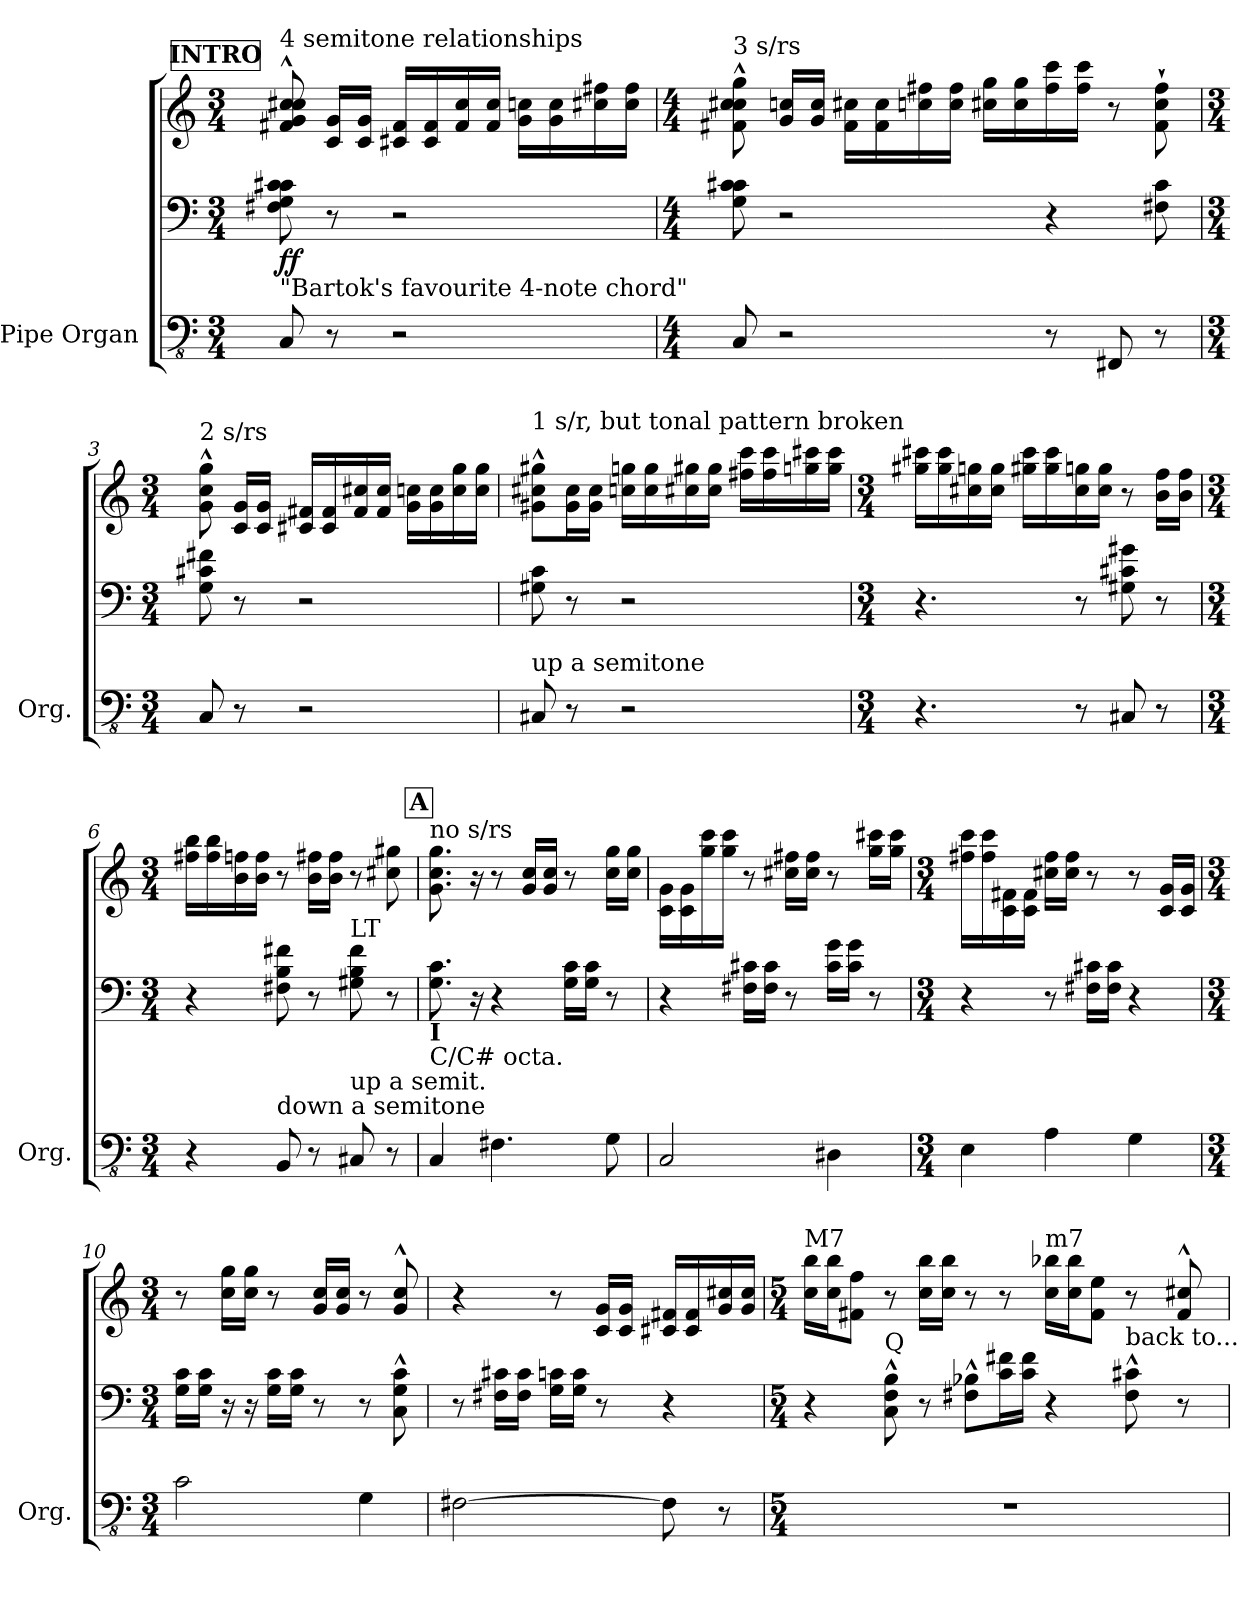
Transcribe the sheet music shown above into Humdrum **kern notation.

**kern	**kern	**kern	**dynam
*part1	*part1	*part1	*part1
*staff3	*staff2	*staff1	*staff1/2/3
*I"Pipe Organ	*	*	*
*I'Org.	*	*	*
*clefFv4	*clefF4	*clefG2	*
*k[]	*k[]	*k[]	*
*M3/4	*M3/4	*M3/4	*
*MM120	*MM120	*MM120	*
!!LO:REH:place=s1:a:B:fs=14:t=INTRO
=1	=1	=1	=1
!	!	!LO:TX:a:t=4 semitone relationships	!
!LO:TX:a:t="Bartok's favourite 4-note chord"	!	!	!
!	!	!	!LO:DY:b=2
8CC/	8F#X\ 8G\ 8c\ 8c#X\	8f#X/^^ 8g/^^ 8cc/^^ 8cc#X/^^	ff
8r	8r	16c/ 16g/LL	.
.	.	16c/ 16g/JJ	.
2r	2r	16c#X/ 16f#/LL	.
.	.	16c#/ 16f#/	.
.	.	16f#/ 16cc#/	.
.	.	16f#/ 16cc#/JJ	.
.	.	16g\ 16ccn\LL	.
.	.	16g\ 16cc\	.
.	.	16cc#X\ 16ff#X\	.
.	.	16cc#\ 16ff#\JJ	.
=2	=2	=2	=2
*M4/4	*M4/4	*M4/4	*
!	!	!LO:TX:a:t=3 s/rs	!
8CC/	8G\ 8c\ 8c#X\	8f#X\^^ 8cc\^^ 8cc#X\^^ 8gg\^^	.
2r	2r	16g/ 16ccn/LL	.
.	.	16g/ 16cc/JJ	.
.	.	16f#\ 16cc#X\LL	.
.	.	16f#\ 16cc#\	.
.	.	16ccn\ 16ff#X\	.
.	.	16cc\ 16ff#\JJ	.
.	.	16cc#X\ 16gg\LL	.
.	.	16cc#\ 16gg\	.
8r	4r	16ff#\ 16ccc\	.
.	.	16ff#\ 16ccc\JJ	.
8FFF#X/	.	8r	.
8r	8F#X\ 8c#\	8f#\` 8cc#\` 8ff#\`	.
!!LO:LB:g=z
=3	=3	=3	=3
*M3/4	*M3/4	*M3/4	*
!	!	!LO:TX:a:t=2 s/rs	!
8CC/	8G\ 8c#X\ 8f#X\	8g\^^ 8cc\^^ 8gg\^^	.
8r	8r	16c/ 16g/LL	.
.	.	16c/ 16g/JJ	.
2r	2r	16c#X/ 16f#X/LL	.
.	.	16c#/ 16f#/	.
.	.	16f#/ 16cc#X/	.
.	.	16f#/ 16cc#/JJ	.
.	.	16g\ 16ccn\LL	.
.	.	16g\ 16cc\	.
.	.	16cc\ 16gg\	.
.	.	16cc\ 16gg\JJ	.
=4	=4	=4	=4
!	!	!LO:TX:a:t=1 s/r, but tonal pattern broken	!
!LO:TX:a:t=up a semitone	!	!	!
8CC#X/	8G#X\ 8c\	8g#X\^^ 8cc#X\^^ 8gg#X\^^L	.
8r	8r	16g#\ 16cc#\L	.
.	.	16g#\ 16cc#\JJ	.
2r	2r	16ccn\ 16ggn\LL	.
.	.	16cc\ 16gg\	.
.	.	16cc#X\ 16gg#X\	.
.	.	16cc#\ 16gg#\JJ	.
.	.	16ff#X\ 16ccc\LL	.
.	.	16ff#\ 16ccc\	.
.	.	16ggn\ 16ccc#X\	.
.	.	16gg\ 16ccc#\JJ	.
!!LO:LB:g=z
=5	=5	=5	=5
*M3/4	*M3/4	*M3/4	*
4.r	4.r	16gg#X\ 16ccc#X\LL	.
.	.	16gg#\ 16ccc#\	.
.	.	16cc#X\ 16ggn\	.
.	.	16cc#\ 16gg\JJ	.
.	.	16gg#X\ 16ccc#\LL	.
.	.	16gg#\ 16ccc#\	.
8r	8r	16cc#\ 16ggn\	.
.	.	16cc#\ 16gg\JJ	.
8CC#X/	8G#X\ 8c#X\ 8g#X\	8r	.
8r	8r	16b\ 16ff\LL	.
.	.	16b\ 16ff\JJ	.
=6	=6	=6	=6
*M3/4	*M3/4	*M3/4	*
4r	4r	16ff#X\ 16bb\LL	.
.	.	16ff#\ 16bb\	.
.	.	16b\ 16ffn\	.
.	.	16b\ 16ff\JJ	.
!LO:TX:a:t=down a semitone	!	!	!
8BBB/	8F#X\ 8B\ 8f#X\	8r	.
8r	8r	16b\ 16ff#X\LL	.
.	.	16b\ 16ff#\JJ	.
!	!LO:TX:a:t=LT	!	!
!LO:TX:a:t=up a semit.	!	!	!
8CC#X/	8G#X\ 8B\ 8f#\	8r	.
8r	8r	8cc#X\ 8gg#X\	.
!!LO:REH:place=s1:a:B:fs=14:t=A
=7	=7	=7	=7
!	!	!LO:TX:a:t=no s/rs	!
!LO:TX:a:t=C/C# octa.	!	!	!
!LO:TX:a:B:t=I	!	!	!
4CC/	8.G\ 8.c\	8.g\ 8.cc\ 8.gg\	.
.	16r	16r	.
4.FF#X\	4r	8r	.
.	.	16g/ 16cc/LL	.
.	.	16g/ 16cc/JJ	.
.	16G\ 16c\LL	8r	.
.	16G\ 16c\JJ	.	.
8GG\	8r	16cc\ 16gg\LL	.
.	.	16cc\ 16gg\JJ	.
!!LO:PB:g=z
=8	=8	=8	=8
2CC/	4r	16c\ 16g\LL	.
.	.	16c\ 16g\	.
.	.	16gg\ 16ccc\	.
.	.	16gg\ 16ccc\JJ	.
.	16F#X\ 16c#X\LL	8r	.
.	16F#\ 16c#\JJ	.	.
.	8r	16cc#X\ 16ff#X\LL	.
.	.	16cc#\ 16ff#\JJ	.
4DD#X\	16c#\ 16g\LL	8r	.
.	16c#\ 16g\JJ	.	.
.	8r	16gg\ 16ccc#X\LL	.
.	.	16gg\ 16ccc#\JJ	.
=9	=9	=9	=9
*M3/4	*M3/4	*M3/4	*
4EE\	4r	16ff#X\ 16ccc\LL	.
.	.	16ff#\ 16ccc\	.
.	.	16c\ 16f#X\	.
.	.	16c\ 16f#\JJ	.
4AA\	8r	16cc#X\ 16ff#\LL	.
.	.	16cc#\ 16ff#\JJ	.
.	16F#X\ 16c#X\LL	8r	.
.	16F#\ 16c#\JJ	.	.
4GG\	4r	8r	.
.	.	16c/ 16g/LL	.
.	.	16c/ 16g/JJ	.
=10	=10	=10	=10
*M3/4	*M3/4	*M3/4	*
2C\	16G\ 16c\LL	8r	.
.	16G\ 16c\JJ	.	.
.	16r	16cc\ 16gg\LL	.
.	16r	16cc\ 16gg\JJ	.
.	16G\ 16c\LL	8r	.
.	16G\ 16c\JJ	.	.
.	8r	16g/ 16cc/LL	.
.	.	16g/ 16cc/JJ	.
4GG\	8r	8r	.
.	8C\^^ 8G\^^ 8c\^^	8g/^^ 8cc/^^	.
!!LO:LB:g=z
=11	=11	=11	=11
[2FF#X\	8r	4r	.
.	16F#X\ 16c#X\LL	.	.
.	16F#\ 16c#\JJ	.	.
.	16G\ 16cn\LL	8r	.
.	16G\ 16c\JJ	.	.
.	8r	16c/ 16g/LL	.
.	.	16c/ 16g/JJ	.
8FF#\]	4r	16c#X/ 16f#X/LL	.
.	.	16c#/ 16f#/	.
8r	.	16g/ 16cc#X/	.
.	.	16g/ 16cc#/JJ	.
=12	=12	=12	=12
*M5/4	*M5/4	*M5/4	*
!	!	!LO:TX:a:t=M7	!
4%5r	4r	16cc\ 16bb\LL	.
.	.	16cc\ 16bb\J	.
.	.	8f#X\ 8ff\J	.
!	!LO:TX:a:t=Q	!	!
.	8C\^^ 8F\^^ 8B\^^	8r	.
.	8r	16cc\ 16bb\LL	.
.	.	16cc\ 16bb\JJ	.
.	8F#X\^^ 8B-X\^^L	8r	.
.	16c\ 16f#X\L	8r	.
.	16c\ 16f#\JJ	.	.
!	!	!LO:TX:a:t=m7	!
.	4r	16cc\ 16bb-X\LL	.
.	.	16cc\ 16bb-\J	.
.	.	8f#\ 8ee\J	.
!	!LO:TX:a:t=back to...	!	!
.	8F#\^^ 8c#X\^^	8r	.
.	8r	8f#/^^ 8cc#X/^^	.
=	=	=	=
*-	*-	*-	*-
